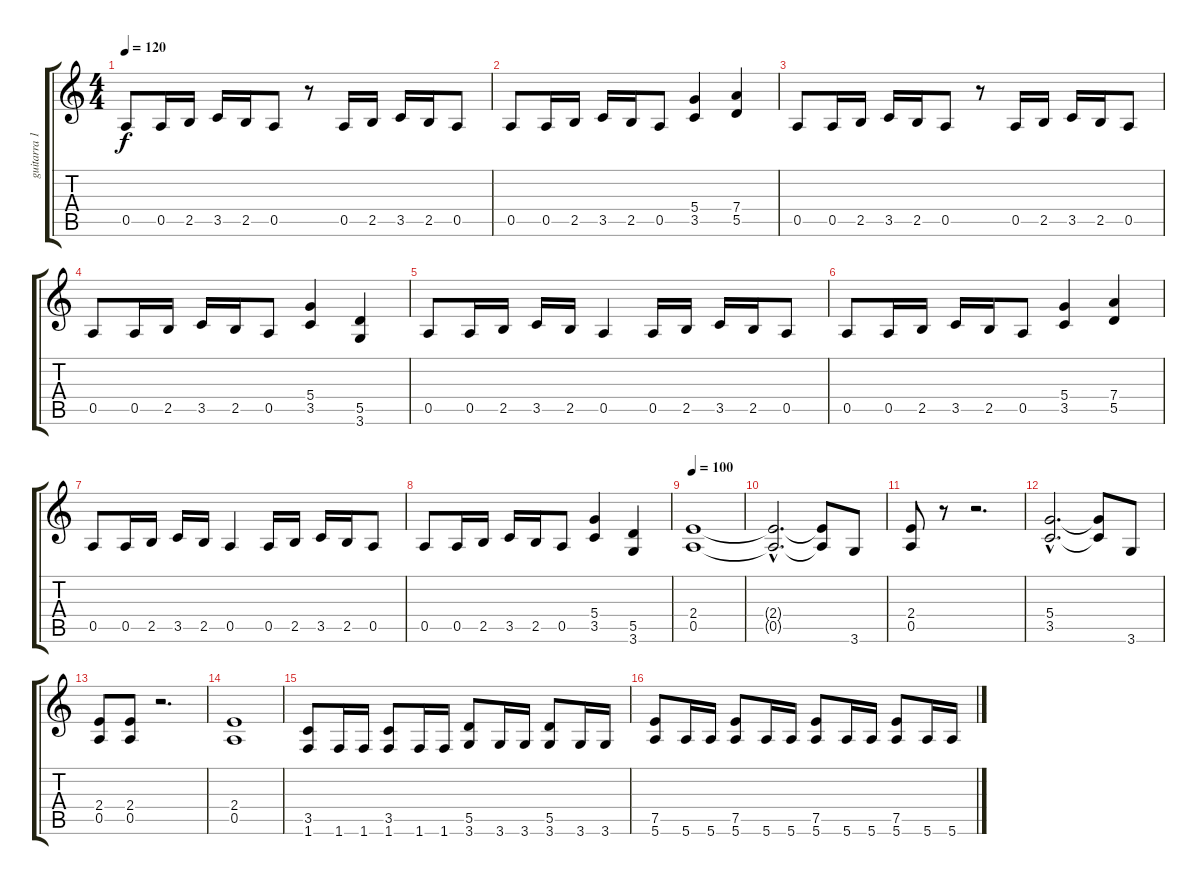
\track ("guitarra 1" "guitarra 1") {instrument overdrivenguitar}
\staff {score tabs}
\tuning (E4 B3 G3 D3 A2 E2) {hide}
\ts (4 4)
\section ("" "")
\tempo 120
\tempo 100
\tempo 120
\clef g2
\ks c
0.5.8{dy f instrument overdrivenguitar} 0.5.16 2.5.16 3.5.16 2.5.16 0.5.8 r.8 0.5.16 2.5.16 3.5.16 2.5.16 0.5.8 |
\section ("" "")
0.5.8 0.5.16 2.5.16 3.5.16 2.5.16 0.5.8 (5.4 3.5).4 (7.4 5.5).4 |
\section ("" "")
0.5.8 0.5.16 2.5.16 3.5.16 2.5.16 0.5.8 r.8 0.5.16 2.5.16 3.5.16 2.5.16 0.5.8 |
0.5.8 0.5.16 2.5.16 3.5.16 2.5.16 0.5.8 (5.4 3.5).4 (5.5 3.6).4 |
0.5.8 0.5.16 2.5.16 3.5.16 2.5.16 0.5.4 0.5.16 2.5.16 3.5.16 2.5.16 0.5.8 |
0.5.8 0.5.16 2.5.16 3.5.16 2.5.16 0.5.8 (5.4 3.5).4 (7.4 5.5).4 |
0.5.8 0.5.16 2.5.16 3.5.16 2.5.16 0.5.4 0.5.16 2.5.16 3.5.16 2.5.16 0.5.8 |
\section ("" "")
0.5.8 0.5.16 2.5.16 3.5.16 2.5.16 0.5.8 (5.4 3.5).4 (5.5 3.6).4 |
\section ("" "")
\tempo 100
(2.4 0.5).1 |
\section ("" "")
(2.4{hac t} 0.5{hac t}).2{d} (2.4{t} 0.5{t}).8 3.6.8 |
(2.4 0.5).8 r.8 r.2{d} |
(5.4{hac} 3.5{hac}).2{d} (5.4{t} 3.5{t}).8 3.6.8 |
(2.4 0.5).8 (2.4 0.5).8 r.2{d} |
(2.4 0.5).1 |
(3.5 1.6).8 1.6.16 1.6.16 (3.5 1.6).8 1.6.16 1.6.16 (5.5 3.6).8 3.6.16 3.6.16 (5.5 3.6).8 3.6.16 3.6.16 |
(7.5 5.6).8 5.6.16 5.6.16 (7.5 5.6).8 5.6.16 5.6.16 (7.5 5.6).8 5.6.16 5.6.16 (7.5 5.6).8 5.6.16 5.6.16
